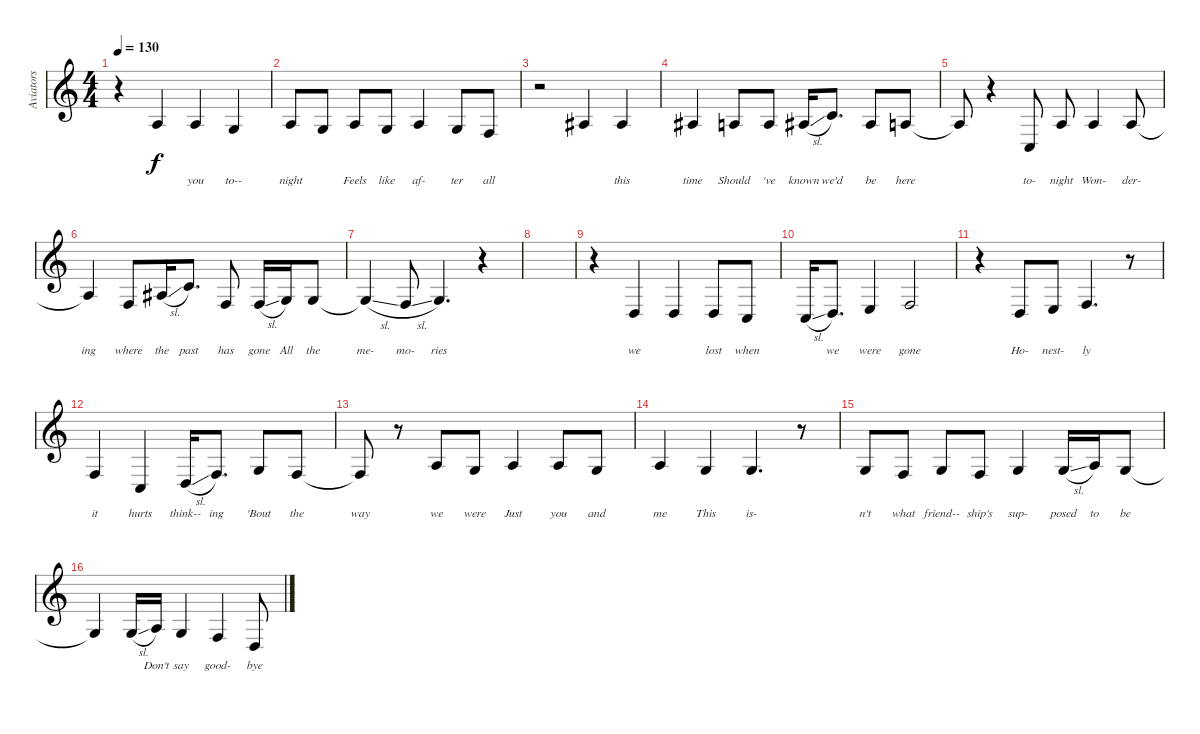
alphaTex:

\track ("Aviators" "Aviators") {instrument mutedtrumpet}
\staff {score}
\tuning (E4 B3 G3 D3 A2 E2) {hide}
\ts (4 4)
\tempo 130
\clef g2
\ks c
r.4{dy f} 7.4.4{lyrics (0 "") lyrics (1 "") lyrics (2 "") lyrics (3 "") lyrics (4 "")} 7.4.4{lyrics (0 "you") lyrics (1 "") lyrics (2 "") lyrics (3 "") lyrics (4 "")} 5.4.4{lyrics (0 "to--") lyrics (1 "") lyrics (2 "") lyrics (3 "") lyrics (4 "")} |
7.4.8{lyrics (0 "night") lyrics (1 "") lyrics (2 "") lyrics (3 "") lyrics (4 "")} 5.4.8{lyrics (0 "") lyrics (1 "") lyrics (2 "") lyrics (3 "") lyrics (4 "")} 7.4.8{lyrics (0 "Feels") lyrics (1 "") lyrics (2 "") lyrics (3 "") lyrics (4 "")} 5.4.8{lyrics (0 "like") lyrics (1 "") lyrics (2 "") lyrics (3 "") lyrics (4 "")} 7.4.4{lyrics (0 "af-") lyrics (1 "") lyrics (2 "") lyrics (3 "") lyrics (4 "")} 5.4.8{lyrics (0 "ter") lyrics (1 "") lyrics (2 "") lyrics (3 "") lyrics (4 "")} 3.4.8{lyrics (0 "all") lyrics (1 "") lyrics (2 "") lyrics (3 "") lyrics (4 "")} |
r.2 3.3.4{lyrics (0 "") lyrics (1 "") lyrics (2 "") lyrics (3 "") lyrics (4 "")} 3.3.4{lyrics (0 "this") lyrics (1 "") lyrics (2 "") lyrics (3 "") lyrics (4 "")} |
3.3.4{lyrics (0 "time") lyrics (1 "") lyrics (2 "") lyrics (3 "") lyrics (4 "")} 2.3.8{lyrics (0 "Should") lyrics (1 "") lyrics (2 "") lyrics (3 "") lyrics (4 "")} 2.3.8{lyrics (0 "'ve") lyrics (1 "") lyrics (2 "") lyrics (3 "") lyrics (4 "")} 3.3{sl}.16{lyrics (0 "known") lyrics (1 "") lyrics (2 "") lyrics (3 "") lyrics (4 "")} 5.3.8{d lyrics (0 "we'd") lyrics (1 "") lyrics (2 "") lyrics (3 "") lyrics (4 "")} 3.3.8{lyrics (0 "be") lyrics (1 "") lyrics (2 "") lyrics (3 "") lyrics (4 "")} 7.4.8{lyrics (0 "here") lyrics (1 "") lyrics (2 "") lyrics (3 "") lyrics (4 "")} |
7.4{t}.8{lyrics (0 "") lyrics (1 "") lyrics (2 "") lyrics (3 "") lyrics (4 "")} r.4 3.5.8{lyrics (0 "to-") lyrics (1 "") lyrics (2 "") lyrics (3 "") lyrics (4 "")} 7.4.8{lyrics (0 "night") lyrics (1 "") lyrics (2 "") lyrics (3 "") lyrics (4 "")} 7.4.4{lyrics (0 "Won-") lyrics (1 "") lyrics (2 "") lyrics (3 "") lyrics (4 "")} 7.4.8{lyrics (0 "der-") lyrics (1 "") lyrics (2 "") lyrics (3 "") lyrics (4 "")} |
7.4{t}.4{lyrics (0 "ing") lyrics (1 "") lyrics (2 "") lyrics (3 "") lyrics (4 "")} 3.4.8{lyrics (0 "where") lyrics (1 "") lyrics (2 "") lyrics (3 "") lyrics (4 "")} 3.3{sl}.16{lyrics (0 "the") lyrics (1 "") lyrics (2 "") lyrics (3 "") lyrics (4 "")} 5.3.8{d lyrics (0 "past") lyrics (1 "") lyrics (2 "") lyrics (3 "") lyrics (4 "")} 3.4.8{lyrics (0 "has") lyrics (1 "") lyrics (2 "") lyrics (3 "") lyrics (4 "")} 3.4{sl}.16{lyrics (0 "gone") lyrics (1 "") lyrics (2 "") lyrics (3 "") lyrics (4 "")} 5.4.16{lyrics (0 "All") lyrics (1 "") lyrics (2 "") lyrics (3 "") lyrics (4 "")} 5.4.8{lyrics (0 "the") lyrics (1 "") lyrics (2 "") lyrics (3 "") lyrics (4 "")} |
5.4{sl t}.4{lyrics (0 "me-") lyrics (1 "") lyrics (2 "") lyrics (3 "") lyrics (4 "")} 3.4{sl}.8{lyrics (0 "mo-") lyrics (1 "") lyrics (2 "") lyrics (3 "") lyrics (4 "")} 5.4.4{d lyrics (0 "ries") lyrics (1 "") lyrics (2 "") lyrics (3 "") lyrics (4 "")} r.4 |
|
r.4 5.5.4{lyrics (0 "we") lyrics (1 "") lyrics (2 "") lyrics (3 "") lyrics (4 "")} 5.5.4{lyrics (0 "") lyrics (1 "") lyrics (2 "") lyrics (3 "") lyrics (4 "")} 5.5.8{lyrics (0 "lost") lyrics (1 "") lyrics (2 "") lyrics (3 "") lyrics (4 "")} 3.5.8{lyrics (0 "when") lyrics (1 "") lyrics (2 "") lyrics (3 "") lyrics (4 "")} |
3.5{sl}.16{lyrics (0 "") lyrics (1 "") lyrics (2 "") lyrics (3 "") lyrics (4 "")} 5.5.8{d lyrics (0 "we") lyrics (1 "") lyrics (2 "") lyrics (3 "") lyrics (4 "")} 7.5.4{lyrics (0 "were") lyrics (1 "") lyrics (2 "") lyrics (3 "") lyrics (4 "")} 3.4.2{lyrics (0 "gone") lyrics (1 "") lyrics (2 "") lyrics (3 "") lyrics (4 "")} |
r.4 5.5.8{lyrics (0 "Ho-") lyrics (1 "") lyrics (2 "") lyrics (3 "") lyrics (4 "")} 7.5.8{lyrics (0 "nest-") lyrics (1 "") lyrics (2 "") lyrics (3 "") lyrics (4 "")} 3.4.4{d lyrics (0 "ly") lyrics (1 "") lyrics (2 "") lyrics (3 "") lyrics (4 "")} r.8 |
3.4.4{lyrics (0 "it") lyrics (1 "") lyrics (2 "") lyrics (3 "") lyrics (4 "")} 3.5.4{lyrics (0 "hurts") lyrics (1 "") lyrics (2 "") lyrics (3 "") lyrics (4 "")} 5.5{sl}.16{lyrics (0 "think--") lyrics (1 "") lyrics (2 "") lyrics (3 "") lyrics (4 "")} 8.5.8{d lyrics (0 "ing") lyrics (1 "") lyrics (2 "") lyrics (3 "") lyrics (4 "")} 5.4.8{lyrics (0 "'Bout") lyrics (1 "") lyrics (2 "") lyrics (3 "") lyrics (4 "")} 3.4.8{lyrics (0 "the") lyrics (1 "") lyrics (2 "") lyrics (3 "") lyrics (4 "")} |
3.4{t}.8{lyrics (0 "way") lyrics (1 "") lyrics (2 "") lyrics (3 "") lyrics (4 "")} r.8 7.4.8{lyrics (0 "we") lyrics (1 "") lyrics (2 "") lyrics (3 "") lyrics (4 "")} 5.4.8{lyrics (0 "were") lyrics (1 "") lyrics (2 "") lyrics (3 "") lyrics (4 "")} 7.4.4{lyrics (0 "Just") lyrics (1 "") lyrics (2 "") lyrics (3 "") lyrics (4 "")} 7.4.8{lyrics (0 "you") lyrics (1 "") lyrics (2 "") lyrics (3 "") lyrics (4 "")} 5.4.8{lyrics (0 "and") lyrics (1 "") lyrics (2 "") lyrics (3 "") lyrics (4 "")} |
7.4.4{lyrics (0 "me") lyrics (1 "") lyrics (2 "") lyrics (3 "") lyrics (4 "")} 5.4.4{lyrics (0 "This") lyrics (1 "") lyrics (2 "") lyrics (3 "") lyrics (4 "")} 5.4.4{d lyrics (0 "is-") lyrics (1 "") lyrics (2 "") lyrics (3 "") lyrics (4 "")} r.8 |
5.4.8{lyrics (0 "n't") lyrics (1 "") lyrics (2 "") lyrics (3 "") lyrics (4 "")} 3.4.8{lyrics (0 "what") lyrics (1 "") lyrics (2 "") lyrics (3 "") lyrics (4 "")} 5.4.8{lyrics (0 "friend--") lyrics (1 "") lyrics (2 "") lyrics (3 "") lyrics (4 "")} 3.4.8{lyrics (0 "ship's") lyrics (1 "") lyrics (2 "") lyrics (3 "") lyrics (4 "")} 5.4.4{lyrics (0 "sup-") lyrics (1 "") lyrics (2 "") lyrics (3 "") lyrics (4 "")} 5.4{sl}.16{lyrics (0 "posed") lyrics (1 "") lyrics (2 "") lyrics (3 "") lyrics (4 "")} 7.4.16{lyrics (0 "to") lyrics (1 "") lyrics (2 "") lyrics (3 "") lyrics (4 "")} 5.4.8{lyrics (0 "be") lyrics (1 "") lyrics (2 "") lyrics (3 "") lyrics (4 "")} |
5.4{t}.4{lyrics (0 "") lyrics (1 "") lyrics (2 "") lyrics (3 "") lyrics (4 "")} 5.4{sl}.16{lyrics (0 "") lyrics (1 "") lyrics (2 "") lyrics (3 "") lyrics (4 "")} 7.4.16{lyrics (0 "Don't") lyrics (1 "") lyrics (2 "") lyrics (3 "") lyrics (4 "")} 5.4.4{lyrics (0 "say") lyrics (1 "") lyrics (2 "") lyrics (3 "") lyrics (4 "")} 3.4.4{lyrics (0 "good-") lyrics (1 "") lyrics (2 "") lyrics (3 "") lyrics (4 "")} 5.5.8{lyrics (0 "bye") lyrics (1 "") lyrics (2 "") lyrics (3 "") lyrics (4 "")}
